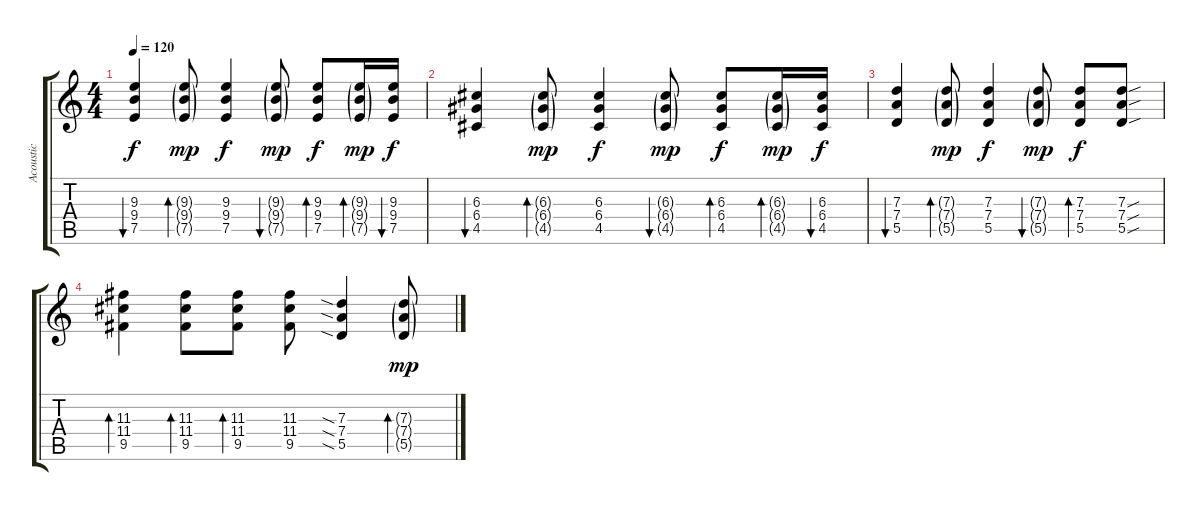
\track ("Acoustic" "Acoustic") {instrument acousticguitarsteel}
\staff {score tabs}
\tuning (E4 B3 G3 D3 A2 E2) {hide}
\ts (4 4)
\tempo 120
\clef g2
\ks c
(9.3 9.4 7.5).4{bu 60 dy f} (9.3{g} 9.4{g} 7.5{g}).8{bd 60 dy mp} (9.3 9.4 7.5).4{dy f} (9.3{g} 9.4{g} 7.5{g}).8{bu 60 dy mp} (9.3 9.4 7.5).8{bd 60 dy f} (9.3{g} 9.4{g} 7.5{g}).16{bd 60 dy mp} (9.3 9.4 7.5).16{bu 60 dy f} |
(6.3 6.4 4.5).4{bu 60} (6.3{g} 6.4{g} 4.5{g}).8{bd 60 dy mp} (6.3 6.4 4.5).4{dy f} (6.3{g} 6.4{g} 4.5{g}).8{bu 60 dy mp} (6.3 6.4 4.5).8{bd 60 dy f} (6.3{g} 6.4{g} 4.5{g}).16{bd 60 dy mp} (6.3 6.4 4.5).16{bu 60 dy f} |
(7.3 7.4 5.5).4{bu 60} (7.3{g} 7.4{g} 5.5{g}).8{bd 60 dy mp} (7.3 7.4 5.5).4{dy f} (7.3{g} 7.4{g} 5.5{g}).8{bu 60 dy mp} (7.3 7.4 5.5).8{bd 60 dy f} (7.3{sou} 7.4{sou} 5.5{sou}).8 |
(11.3 11.4 9.5).4{bd 60} (11.3 11.4 9.5).8{bd 60} (11.3 11.4 9.5).8{bd 60} (11.3 11.4 9.5).8 (7.3{sia} 7.4{sia} 5.5{sia}).4 (7.3{g} 7.4{g} 5.5{g}).8{bd 60 dy mp}
